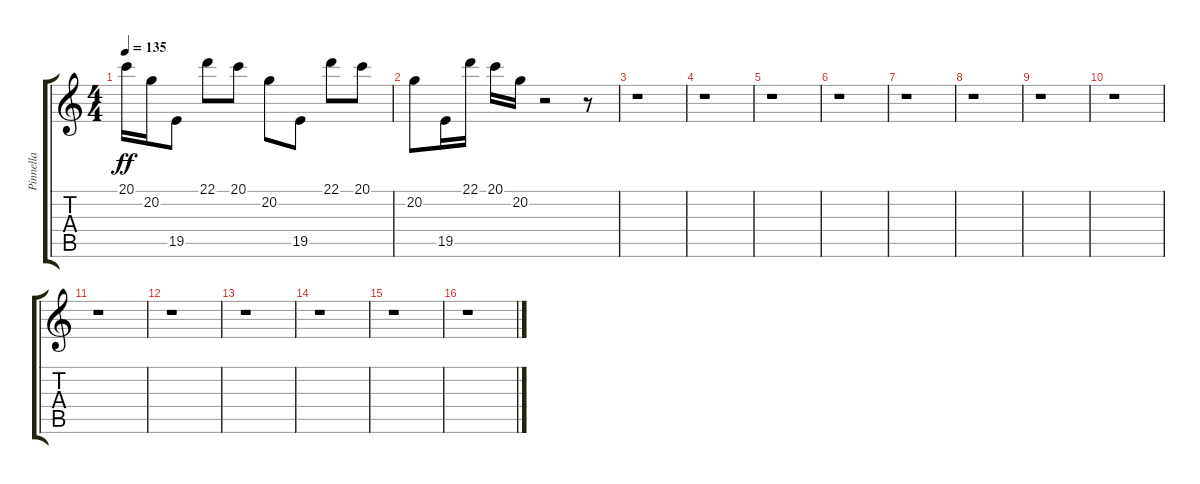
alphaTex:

\track ("Pinnella" "Pinnella") {instrument pad4choir}
\staff {score tabs}
\tuning (E4 B3 G3 D3 A2 D2) {hide}
\ts (4 4)
\tempo 135
\clef g2
\ks c
20.1.16{dy ff} 20.2.16 19.5.8 22.1.8 20.1.8 20.2.8 19.5.8 22.1.8 20.1.8 |
20.2.8 19.5.16 22.1.16 20.1.16 20.2.16 r.2 r.8 |
r.1 |
r.1 |
r.1 |
r.1 |
r.1 |
r.1 |
r.1 |
r.1 |
r.1 |
r.1 |
r.1 |
r.1 |
r.1 |
r.1
